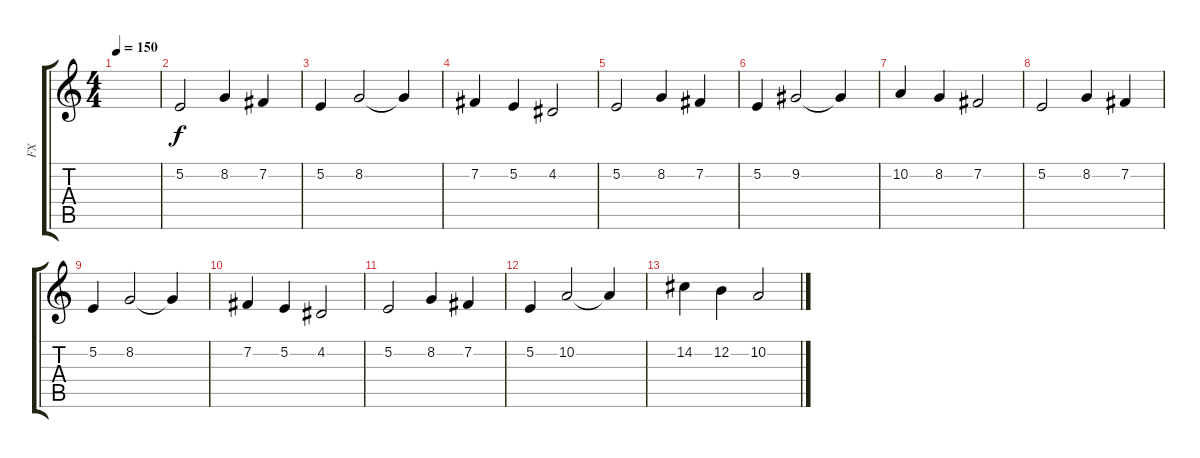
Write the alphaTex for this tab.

\track ("FX" "FX") {instrument choiraahs}
\staff {score tabs}
\tuning (E4 B3 G3 D3 A2 E2) {hide}
\ts (4 4)
\tempo 150
\clef g2
\ks c
|
5.2.2{volume 13 instrument choiraahs} 8.2.4 7.2.4 |
5.2.4 8.2.2 8.2{t}.4 |
7.2.4 5.2.4 4.2.2 |
5.2.2{volume 13 instrument choiraahs} 8.2.4 7.2.4 |
5.2.4 9.2.2 9.2{t}.4 |
10.2.4 8.2.4 7.2.2 |
5.2.2{volume 13 instrument choiraahs} 8.2.4 7.2.4 |
5.2.4 8.2.2 8.2{t}.4 |
7.2.4 5.2.4 4.2.2 |
5.2.2{volume 13 instrument choiraahs} 8.2.4 7.2.4 |
5.2.4 10.2.2 10.2{t}.4 |
14.2.4 12.2.4 10.2.2
